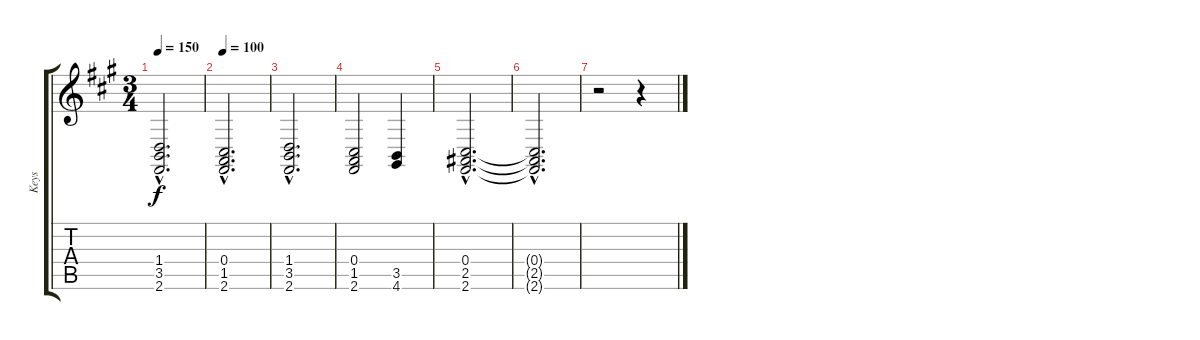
\track ("Keys" "Keys") {instrument stringensemble1}
\staff {score tabs}
\tuning (E4 B3 G3 Db3 Ab2 E2) {hide}
\ts (3 4)
\tempo 150
\clef g2
\ks f#minor
(1.4{hac} 3.5{hac} 2.6{hac}).2{d dy f} |
\tempo 100
(0.4{hac} 1.5{hac} 2.6{hac}).2{d} |
(1.4{hac} 3.5{hac} 2.6{hac}).2{d} |
(0.4 1.5 2.6).2 (3.5 4.6).4 |
(0.4{hac} 2.5{hac} 2.6{hac}).2{d} |
(0.4{hac t} 2.5{hac t} 2.6{hac t}).2{d} |
r.2 r.4
